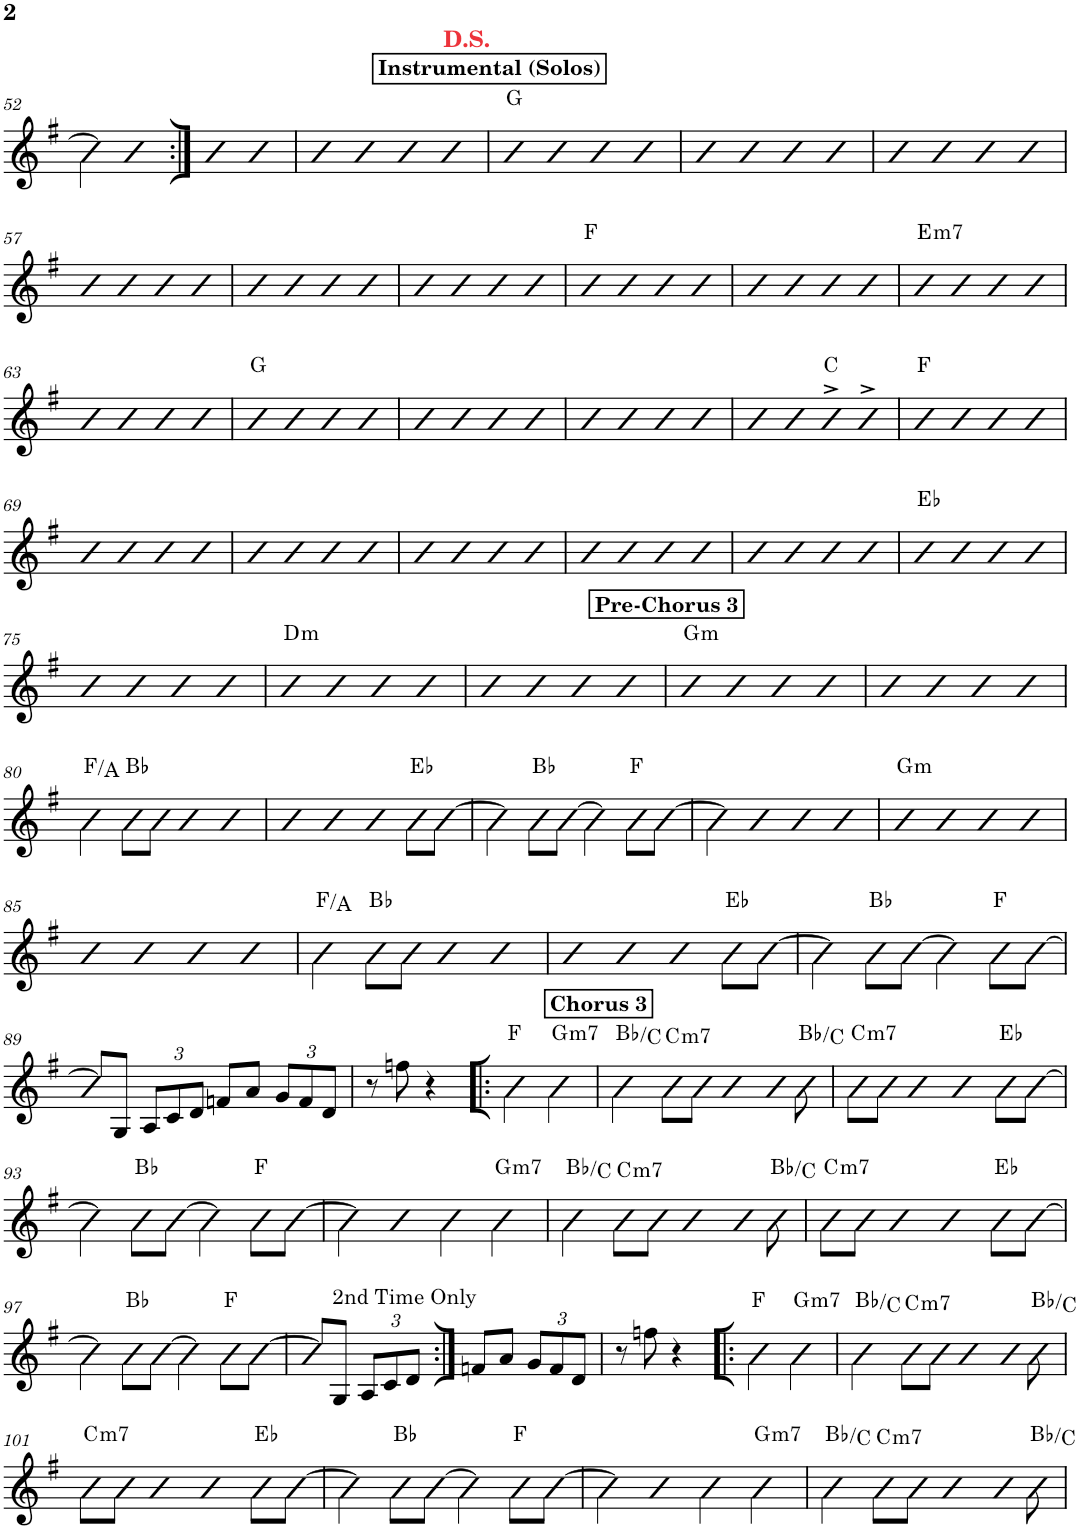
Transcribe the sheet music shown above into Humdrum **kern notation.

**kern	**harte
*part1	*part1
*staff1	*
*I"Piano	*
*I'Pno.	*
!!LO:PB:g=z
*clefG2	*
*k[f#]	*
*M4/4	*
=52	=52
4b\]	.
4b	.
4b	.
4b	.
=53	=53
4b	.
4b	.
4b	.
4b	.
!!LO:REH:place=s1:a:B:cj:t=Instrumental (Solos)
=54	=54
4b	G:maj
4b	.
4b	.
4b	.
=55	=55
4b	.
4b	.
4b	.
4b	.
=56	=56
4b	.
4b	.
4b	.
4b	.
!!LO:LB:g=z
=57	=57
4b	.
4b	.
4b	.
4b	.
=58	=58
4b	.
4b	.
4b	.
4b	.
=59	=59
4b	.
4b	.
4b	.
4b	.
=60	=60
4b	F:maj
4b	.
4b	.
4b	.
=61	=61
4b	.
4b	.
4b	.
4b	.
=62	=62
!	!LO:H:kt=m7
4b	E:min7
4b	.
4b	.
4b	.
!!LO:LB:g=z
=63	=63
4b	.
4b	.
4b	.
4b	.
=64	=64
4b	G:maj
4b	.
4b	.
4b	.
=65	=65
4b	.
4b	.
4b	.
4b	.
=66	=66
4b	.
4b	.
4b	.
4b	.
=67	=67
4b	.
4b	.
4b^	C:maj
4b^	.
=68	=68
4b	F:maj
4b	.
4b	.
4b	.
!!LO:LB:g=z
=69	=69
4b	.
4b	.
4b	.
4b	.
=70	=70
4b	.
4b	.
4b	.
4b	.
=71	=71
4b	.
4b	.
4b	.
4b	.
=72	=72
4b	.
4b	.
4b	.
4b	.
=73	=73
4b	.
4b	.
4b	.
4b	.
=74	=74
4b	Eb:maj
4b	.
4b	.
4b	.
!!LO:LB:g=z
=75	=75
4b	.
4b	.
4b	.
4b	.
=76	=76
!	!LO:H:kt=m
4b	D:min
4b	.
4b	.
4b	.
=77	=77
4b	.
4b	.
4b	.
4b	.
!!LO:REH:place=s1:a:B:cj:t=Pre-Chorus 3
=78	=78
!	!LO:H:kt=m
4b	G:min
4b	.
4b	.
4b	.
=79	=79
4b	.
4b	.
4b	.
4b	.
!!LO:LB:g=z
=80	=80
4b\	F:maj/3
8b\L	Bb:maj
8b\J	.
4b	.
4b	.
=81	=81
4b	.
4b	.
4b	.
8b\L	Eb:maj
[8b\J	.
=82	=82
4b\]	.
8b\L	Bb:maj
[8b\J	.
4b\]	.
8b\L	F:maj
[8b\J	.
=83	=83
4b\]	.
4b	.
4b	.
4b	.
=84	=84
!	!LO:H:kt=m
4b	G:min
4b	.
4b	.
4b	.
!!LO:LB:g=z
=85	=85
4b	.
4b	.
4b	.
4b	.
=86	=86
4b\	F:maj/3
8b\L	Bb:maj
8b\J	.
4b	.
4b	.
=87	=87
4b	.
4b	.
4b	.
8b\L	Eb:maj
[8b\J	.
=88	=88
4b\]	.
8b\L	Bb:maj
[8b\J	.
4b\]	.
8b\L	F:maj
[8b\J	.
!!LO:LB:g=z
=89	=89
8b/L]	.
8G/J	.
*Xbrackettup	*
12A/L	.
12c/	.
12d/J	.
8fn/L	.
8a/J	.
12g/L	.
12f/	.
12d/J	.
=90	=90
8r	.
8ffn\	.
4r	.
4b\	F:maj
!	!LO:H:kt=m7
4b\	G:min7
!!LO:REH:place=s1:a:B:cj:t=Chorus 3
=91	=91
4b\	Bb:maj/2
!	!LO:H:kt=m7
8b\L	C:min7
8b\J	.
4b	.
8b	.
8b\	Bb:maj/2
=92	=92
!	!LO:H:kt=m7
8b\L	C:min7
8b\J	.
4b	.
4b	.
8b\L	Eb:maj
[8b\J	.
!!LO:LB:g=z
=93	=93
4b\]	.
8b\L	Bb:maj
[8b\J	.
4b\]	.
8b\L	F:maj
[8b\J	.
=94	=94
4b\]	.
4b	.
4b\	.
!	!LO:H:kt=m7
4b\	G:min7
=95	=95
4b\	Bb:maj/2
!	!LO:H:kt=m7
8b\L	C:min7
8b\J	.
4b	.
8b	.
8b\	Bb:maj/2
=96	=96
!	!LO:H:kt=m7
8b\L	C:min7
8b\J	.
4b	.
4b	.
8b\L	Eb:maj
[8b\J	.
!!LO:LB:g=z
=97	=97
4b\]	.
8b\L	Bb:maj
[8b\J	.
4b\]	.
8b\L	F:maj
[8b\J	.
=98	=98
8b/L]	.
!LO:TX:a:t=2nd Time Only	!
8G/J	.
12A/L	.
12c/	.
12d/J	.
8fn/L	.
8a/J	.
12g/L	.
12f/	.
12d/J	.
=99	=99
8r	.
8ffn\	.
4r	.
4b\	F:maj
!	!LO:H:kt=m7
4b\	G:min7
=100	=100
4b\	Bb:maj/2
!	!LO:H:kt=m7
8b\L	C:min7
8b\J	.
4b	.
8b	.
8b\	Bb:maj/2
!!LO:LB:g=z
=101	=101
!	!LO:H:kt=m7
8b\L	C:min7
8b\J	.
4b	.
4b	.
8b\L	Eb:maj
[8b\J	.
=102	=102
4b\]	.
8b\L	Bb:maj
[8b\J	.
4b\]	.
8b\L	F:maj
[8b\J	.
=103	=103
4b\]	.
4b	.
4b\	.
!	!LO:H:kt=m7
4b\	G:min7
=104	=104
4b\	Bb:maj/2
!	!LO:H:kt=m7
8b\L	C:min7
8b\J	.
4b	.
8b	.
8b\	Bb:maj/2
=	=
*-	*-
